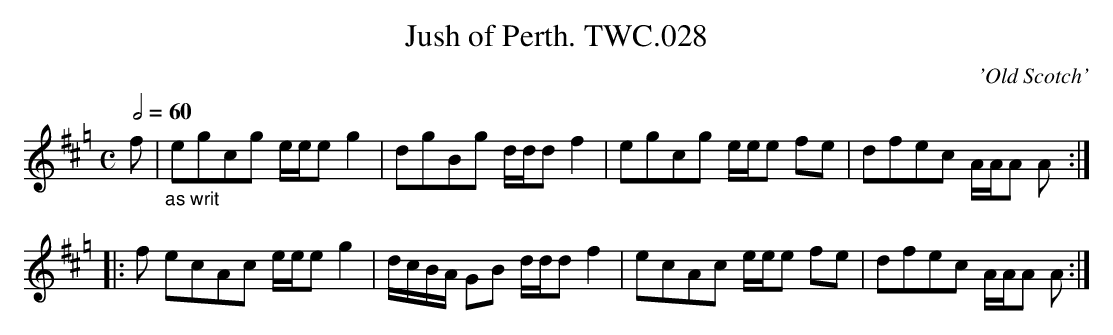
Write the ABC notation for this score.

X:1
T:Jush of Perth. TWC.028
M:C
L:1/8
Q:1/2=60
C:'Old Scotch'
K:Hp
f|"_as writ"egcg e/e/e g2|dgBg d/d/d f2|egcg e/e/e fe|dfec A/A/A A:|
|:f ecAc e/e/e g2|d/c/B/A/ GB d/d/d f2|ecAc e/e/e fe|dfec A/A/A A:|
